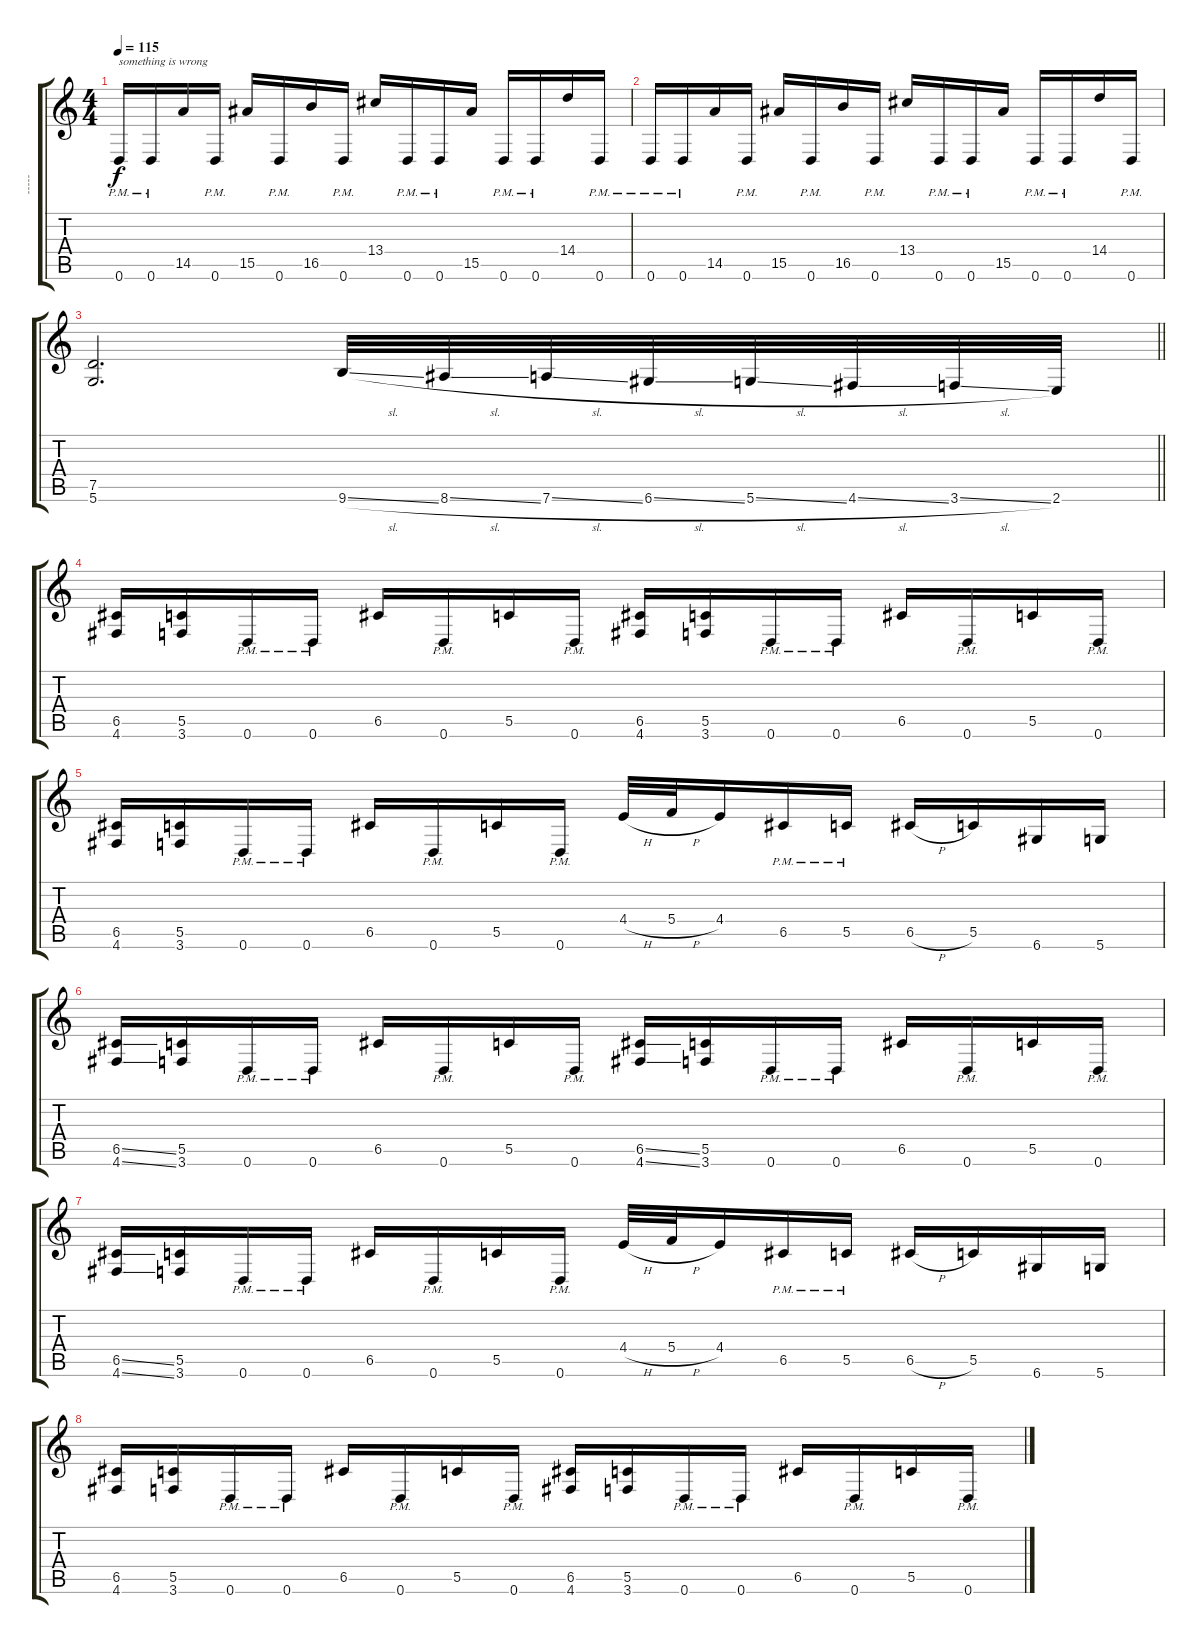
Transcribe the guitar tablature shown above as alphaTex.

\track ("-----" "-----") {instrument distortionguitar}
\staff {score tabs}
\tuning (D4 A3 F3 C3 G2 D2) {hide}
\ts (4 4)
\tempo 115
\clef g2
\ks c
0.6{pm}.16{txt "something is wrong" dy f} 0.6{pm}.16 14.5.16 0.6{pm}.16 15.5.16 0.6{pm}.16 16.5.16 0.6{pm}.16 13.4.16 0.6{pm}.16 0.6{pm}.16 15.5.16 0.6{pm}.16 0.6{pm}.16 14.4.16 0.6{pm}.16 |
0.6{pm}.16 0.6{pm}.16 14.5.16 0.6{pm}.16 15.5.16 0.6{pm}.16 16.5.16 0.6{pm}.16 13.4.16 0.6{pm}.16 0.6{pm}.16 15.5.16 0.6{pm}.16 0.6{pm}.16 14.4.16 0.6{pm}.16 |
\barLineRight lightlight
(7.5 5.6).2{d} 9.6{sl}.32 8.6{sl}.32 7.6{sl}.32 6.6{sl}.32 5.6{sl}.32 4.6{sl}.32 3.6{sl}.32 2.6.32 |
\section ("" "")
(6.5 4.6).16 (5.5 3.6).16 0.6{pm}.16 0.6{pm}.16 6.5.16 0.6{pm}.16 5.5.16 0.6{pm}.16 (6.5 4.6).16 (5.5 3.6).16 0.6{pm}.16 0.6{pm}.16 6.5.16 0.6{pm}.16 5.5.16 0.6{pm}.16 |
(6.5 4.6).16 (5.5 3.6).16 0.6{pm}.16 0.6{pm}.16 6.5.16 0.6{pm}.16 5.5.16 0.6{pm}.16 4.4{h}.32 5.4{h}.32 4.4.16 6.5{pm}.16 5.5{pm}.16 6.5{h}.16 5.5.16 6.6.16 5.6.16 |
(6.5{ss} 4.6{ss}).16 (5.5 3.6).16 0.6{pm}.16 0.6{pm}.16 6.5.16 0.6{pm}.16 5.5.16 0.6{pm}.16 (6.5{ss} 4.6{ss}).16 (5.5 3.6).16 0.6{pm}.16 0.6{pm}.16 6.5.16 0.6{pm}.16 5.5.16 0.6{pm}.16 |
(6.5{ss} 4.6{ss}).16 (5.5 3.6).16 0.6{pm}.16 0.6{pm}.16 6.5.16 0.6{pm}.16 5.5.16 0.6{pm}.16 4.4{h}.32 5.4{h}.32 4.4.16 6.5{pm}.16 5.5{pm}.16 6.5{h}.16 5.5.16 6.6.16 5.6.16 |
(6.5 4.6).16 (5.5 3.6).16 0.6{pm}.16 0.6{pm}.16 6.5.16 0.6{pm}.16 5.5.16 0.6{pm}.16 (6.5 4.6).16 (5.5 3.6).16 0.6{pm}.16 0.6{pm}.16 6.5.16 0.6{pm}.16 5.5.16 0.6{pm}.16
